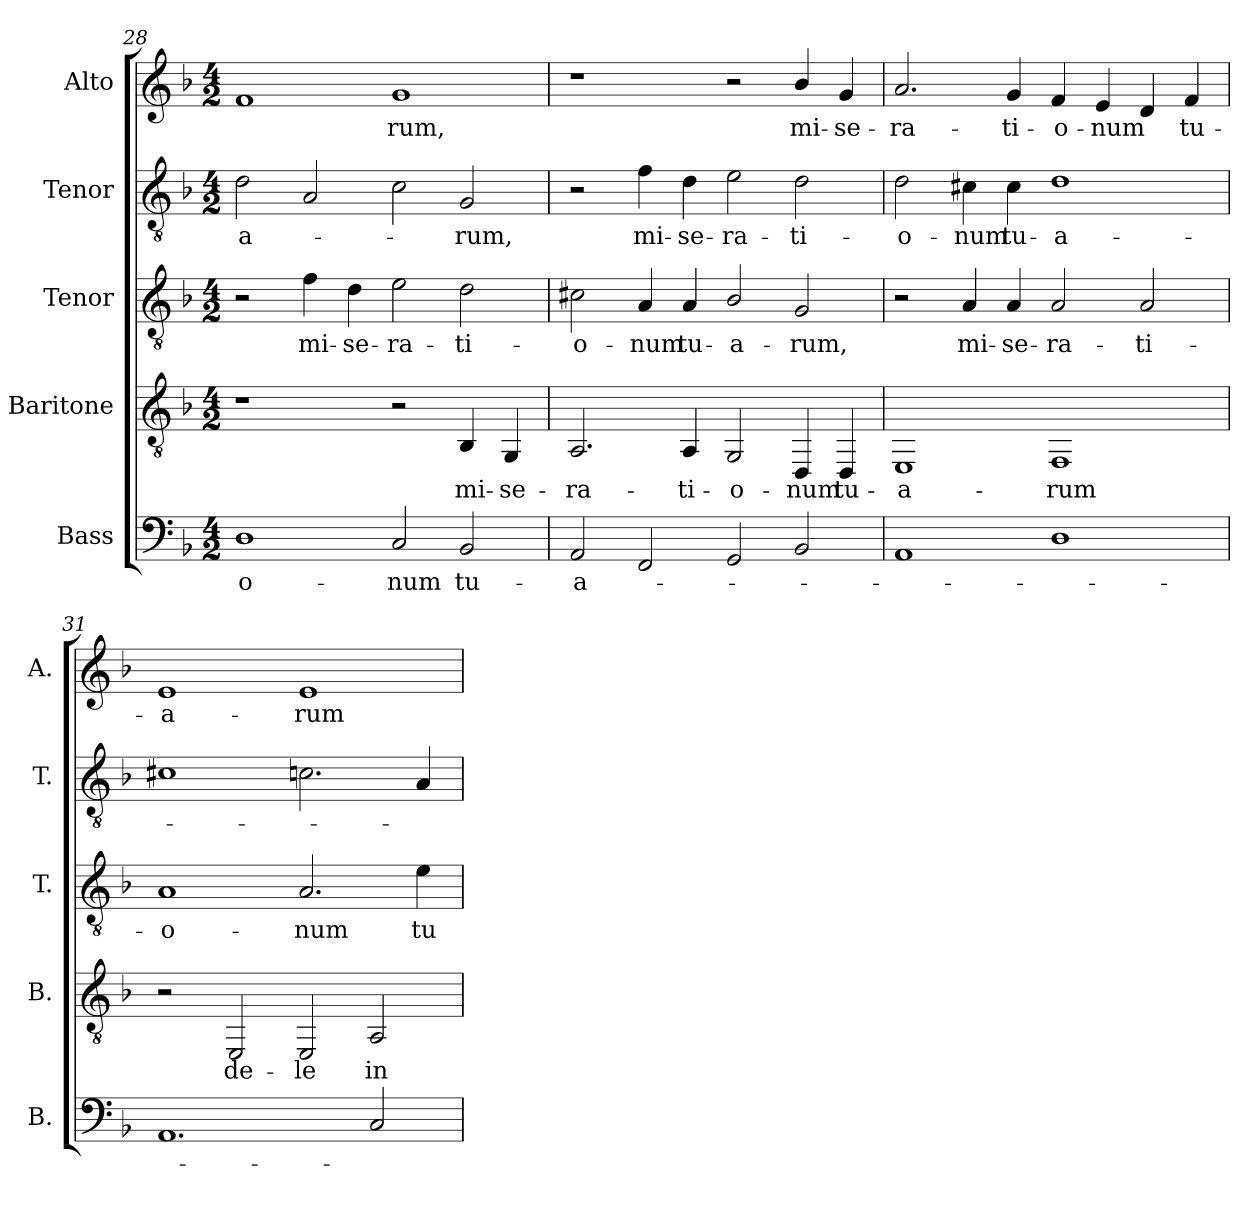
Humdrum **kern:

**kern	**text	**kern	**text	**kern	**text	**kern	**text	**kern	**text
*part5	*part5	*part4	*part4	*part3	*part3	*part2	*part2	*part1	*part1
*staff5	*staff5	*staff4	*staff4	*staff3	*staff3	*staff2	*staff2	*staff1	*staff1
*I"Bass	*	*I"Baritone	*	*I"Tenor	*	*I"Tenor	*	*I"Alto	*
*I'B.	*	*I'B.	*	*I'T.	*	*I'T.	*	*I'A.	*
*clefF4	*	*clefGv2	*	*clefGv2	*	*clefGv2	*	*clefG2	*
*	*	*	*	*ITrd7c12	*	*ITrd7c12	*	*	*
*k[b-]	*	*k[b-]	*	*k[b-]	*	*k[b-]	*	*k[b-]	*
*F:	*	*F:	*	*F:	*	*F:	*	*F:	*
*M4/2	*	*M4/2	*	*M4/2	*	*M4/2	*	*M4/2	*
=28	=28	=28	=28	=28	=28	=28	=28	=28	=28
!	!LO:LY:b:color=#000000	!	!	!	!	!	!	!	!
!	!	!	!	!	!	!	!LO:LY:b:color=#000000	!	!
1Di	-o-	1r	.	2r	.	2Di\	-a-	1fi	.
!	!	!	!	!	!LO:LY:b:color=#000000	!	!	!	!
.	.	.	.	4Fi\	mi-	2AAi/	.	.	.
!	!	!	!	!	!LO:LY:b:color=#000000	!	!	!	!
.	.	.	.	4Di\	-se-	.	.	.	.
!	!LO:LY:b:color=#000000	!	!	!	!	!	!	!	!
!	!	!	!	!	!LO:LY:b:color=#000000	!	!	!	!
!	!	!	!	!	!	!	!	!	!LO:LY:b:color=#000000
2Ci/	-num	2r	.	2Ei\	-ra-	2Ci\	.	1gi	-rum,
!	!LO:LY:b:color=#000000	!	!	!	!	!	!	!	!
!	!	!	!LO:LY:b:color=#000000	!	!	!	!	!	!
!	!	!	!	!	!LO:LY:b:color=#000000	!	!	!	!
!	!	!	!	!	!	!	!LO:LY:b:color=#000000	!	!
2BB-i/	tu-	4BB-i/	mi-	2Di\	-ti-	2GGi/	-rum,	.	.
!	!	!	!LO:LY:b:color=#000000	!	!	!	!	!	!
.	.	4GGi/	-se-	.	.	.	.	.	.
!!LO:LB:g=z
=29	=29	=29	=29	=29	=29	=29	=29	=29	=29
!	!LO:LY:b:color=#000000	!	!	!	!	!	!	!	!
!	!	!	!LO:LY:b:color=#000000	!	!	!	!	!	!
!	!	!	!	!	!LO:LY:b:color=#000000	!	!	!	!
2AAi/	-a-	2.AAi/	-ra-	2C#Xi\	-o-	2r	.	1r	.
!	!	!	!	!	!LO:LY:b:color=#000000	!	!	!	!
!	!	!	!	!	!	!	!LO:LY:b:color=#000000	!	!
2FFi/	.	.	.	4AAi/	-num	4Fi\	mi-	.	.
!	!	!	!LO:LY:b:color=#000000	!	!	!	!	!	!
!	!	!	!	!	!LO:LY:b:color=#000000	!	!	!	!
!	!	!	!	!	!	!	!LO:LY:b:color=#000000	!	!
.	.	4AAi/	-ti-	4AAi/	tu-	4Di\	-se-	.	.
!	!	!	!LO:LY:b:color=#000000	!	!	!	!	!	!
!	!	!	!	!	!LO:LY:b:color=#000000	!	!	!	!
!	!	!	!	!	!	!	!LO:LY:b:color=#000000	!	!
2GGi/	.	2GGi/	-o-	2BB-i/	-a-	2Ei\	-ra-	2r	.
!	!	!	!LO:LY:b:color=#000000	!	!	!	!	!	!
!	!	!	!	!	!LO:LY:b:color=#000000	!	!	!	!
!	!	!	!	!	!	!	!LO:LY:b:color=#000000	!	!
!	!	!	!	!	!	!	!	!	!LO:LY:b:color=#000000
2BB-i/	.	4DDi/	-num	2GGi/	-rum,	2Di\	-ti-	4b-i/	mi-
!	!	!	!LO:LY:b:color=#000000	!	!	!	!	!	!
!	!	!	!	!	!	!	!	!	!LO:LY:b:color=#000000
.	.	4DDi/	tu-	.	.	.	.	4gi/	-se-
=30	=30	=30	=30	=30	=30	=30	=30	=30	=30
!	!	!	!LO:LY:b:color=#000000	!	!	!	!	!	!
!	!	!	!	!	!	!	!LO:LY:b:color=#000000	!	!
!	!	!	!	!	!	!	!	!	!LO:LY:b:color=#000000
1AAi	.	1EEi	-a-	2r	.	2Di\	-o-	2.ai/	-ra-
!	!	!	!	!	!LO:LY:b:color=#000000	!	!	!	!
!	!	!	!	!	!	!	!LO:LY:b:color=#000000	!	!
.	.	.	.	4AAi/	mi-	4C#Xi\	-num	.	.
!	!	!	!	!	!LO:LY:b:color=#000000	!	!	!	!
!	!	!	!	!	!	!	!LO:LY:b:color=#000000	!	!
!	!	!	!	!	!	!	!	!	!LO:LY:b:color=#000000
.	.	.	.	4AAi/	-se-	4C#i\	tu-	4gi/	-ti-
!	!	!	!LO:LY:b:color=#000000	!	!	!	!	!	!
!	!	!	!	!	!LO:LY:b:color=#000000	!	!	!	!
!	!	!	!	!	!	!	!LO:LY:b:color=#000000	!	!
!	!	!	!	!	!	!	!	!	!LO:LY:b:color=#000000
1Di	.	1FFi	-rum	2AAi/	-ra-	1Di	-a-	4fi/	-o-
!	!	!	!	!	!	!	!	!	!LO:LY:b:color=#000000
.	.	.	.	.	.	.	.	4ei/	-num
!	!	!	!	!	!LO:LY:b:color=#000000	!	!	!	!
.	.	.	.	2AAi/	-ti-	.	.	4di/	.
!	!	!	!	!	!	!	!	!	!LO:LY:b:color=#000000
.	.	.	.	.	.	.	.	4fi/	tu-
=31	=31	=31	=31	=31	=31	=31	=31	=31	=31
!	!	!	!	!	!LO:LY:b:color=#000000	!	!	!	!
!	!	!	!	!	!	!	!	!	!LO:LY:b:color=#000000
1.AAi	.	2r	.	1AAi	-o-	1C#Xi	.	1ei	-a-
!	!	!	!LO:LY:b:color=#000000	!	!	!	!	!	!
.	.	2EEi/	de-	.	.	.	.	.	.
!	!	!	!LO:LY:b:color=#000000	!	!	!	!	!	!
!	!	!	!	!	!LO:LY:b:color=#000000	!	!	!	!
!	!	!	!	!	!	!	!	!	!LO:LY:b:color=#000000
.	.	2EEi/	-le	2.AAi/	-num	2.Cni\	.	1ei	-rum
!	!	!	!LO:LY:b:color=#000000	!	!	!	!	!	!
2Ci/	.	2AAi/	in-	.	.	.	.	.	.
!	!	!	!	!	!LO:LY:b:color=#000000	!	!	!	!
.	.	.	.	4Ei\	tu-	4AAi/	.	.	.
=	=	=	=	=	=	=	=	=	=
*-	*-	*-	*-	*-	*-	*-	*-	*-	*-
